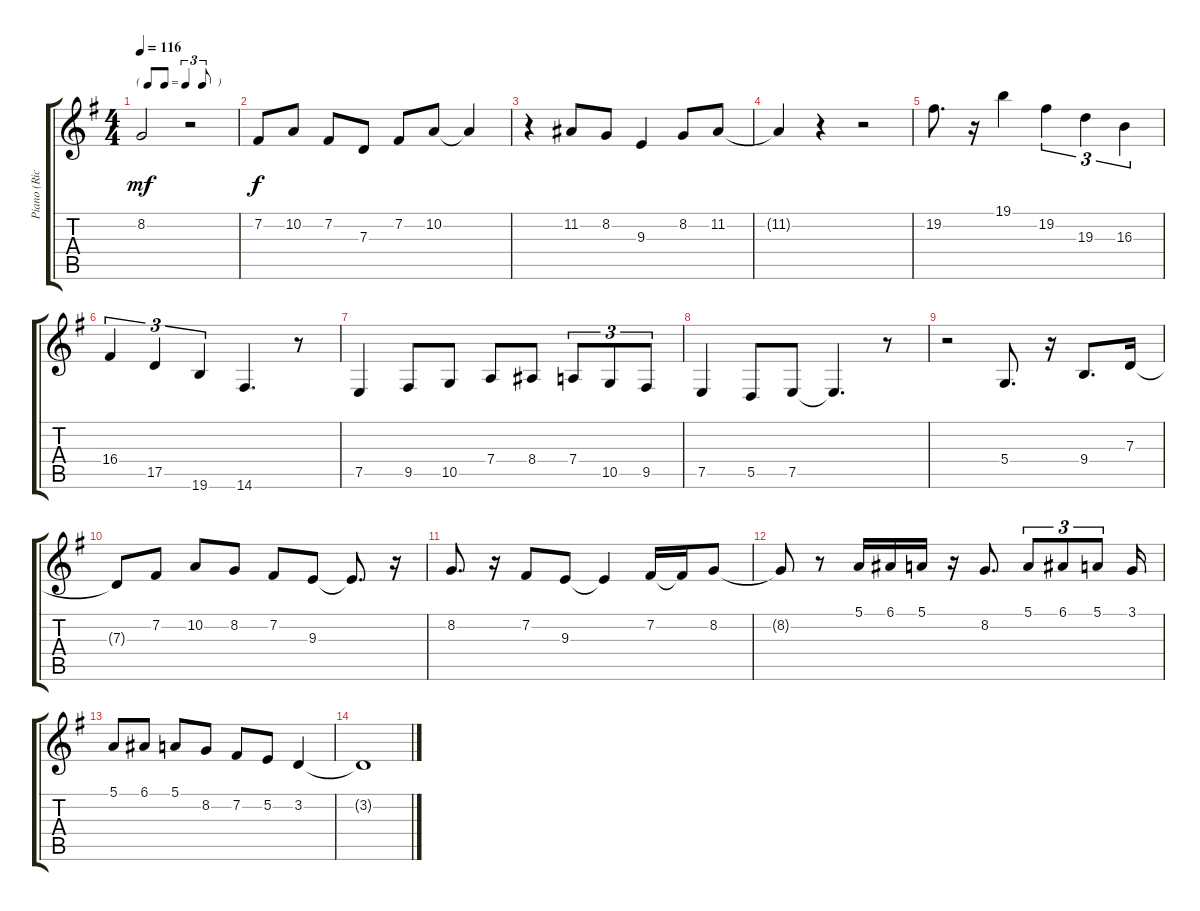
\track ("Piano (Richard Wright)" "Piano (Ric") {instrument acousticgrandpiano}
\staff {score tabs}
\tuning (E4 B3 G3 D3 A2 E2) {hide}
\ts (4 4)
\tf triplet8th
\tempo 116
\clef g2
\ks g
8.2.2{dy mf} r.2 |
7.2.8{dy f} 10.2.8 7.2.8 7.3.8 7.2.8 10.2.8 10.2{t}.4 |
r.4 11.2.8 8.2.8 9.3.4 8.2.8 11.2.8 |
11.2{t}.4 r.4 r.2 |
19.2.8{d volume 7} r.16 19.1.4 19.2.4{tu (3 2)} 19.3.4{tu (3 2)} 16.3.4{tu (3 2)} |
16.4.4{tu (3 2)} 17.5.4{tu (3 2)} 19.6.4{tu (3 2)} 14.6.4{d} r.8 |
7.5.4 9.5.8 10.5.8 7.4.8 8.4.8 7.4.8{tu (3 2)} 10.5.8{tu (3 2)} 9.5.8{tu (3 2)} |
7.5.4 5.5.8 7.5.8 7.5{t}.4{d} r.8 |
r.2 5.4.8{d volume 2} r.16 9.4.8{d} 7.3.16 |
7.3{t}.8 7.2.8 10.2.8 8.2.8 7.2.8 9.3.8 9.3{t}.8{d} r.16 |
8.2.8{d} r.16 7.2.8 9.3.8 9.3{t}.4 7.2.16 7.2{t}.16 8.2.8 |
8.2{t}.8 r.8 5.1.16 6.1.16 5.1.16 r.16 8.2.8{d} 5.1.8{tu (3 2)} 6.1.8{tu (3 2)} 5.1.8{tu (3 2)} 3.1.16 |
5.1.8{volume 1} 6.1.8 5.1.8 8.2.8 7.2.8 5.2.8 3.2.4 |
3.2{t}.1
